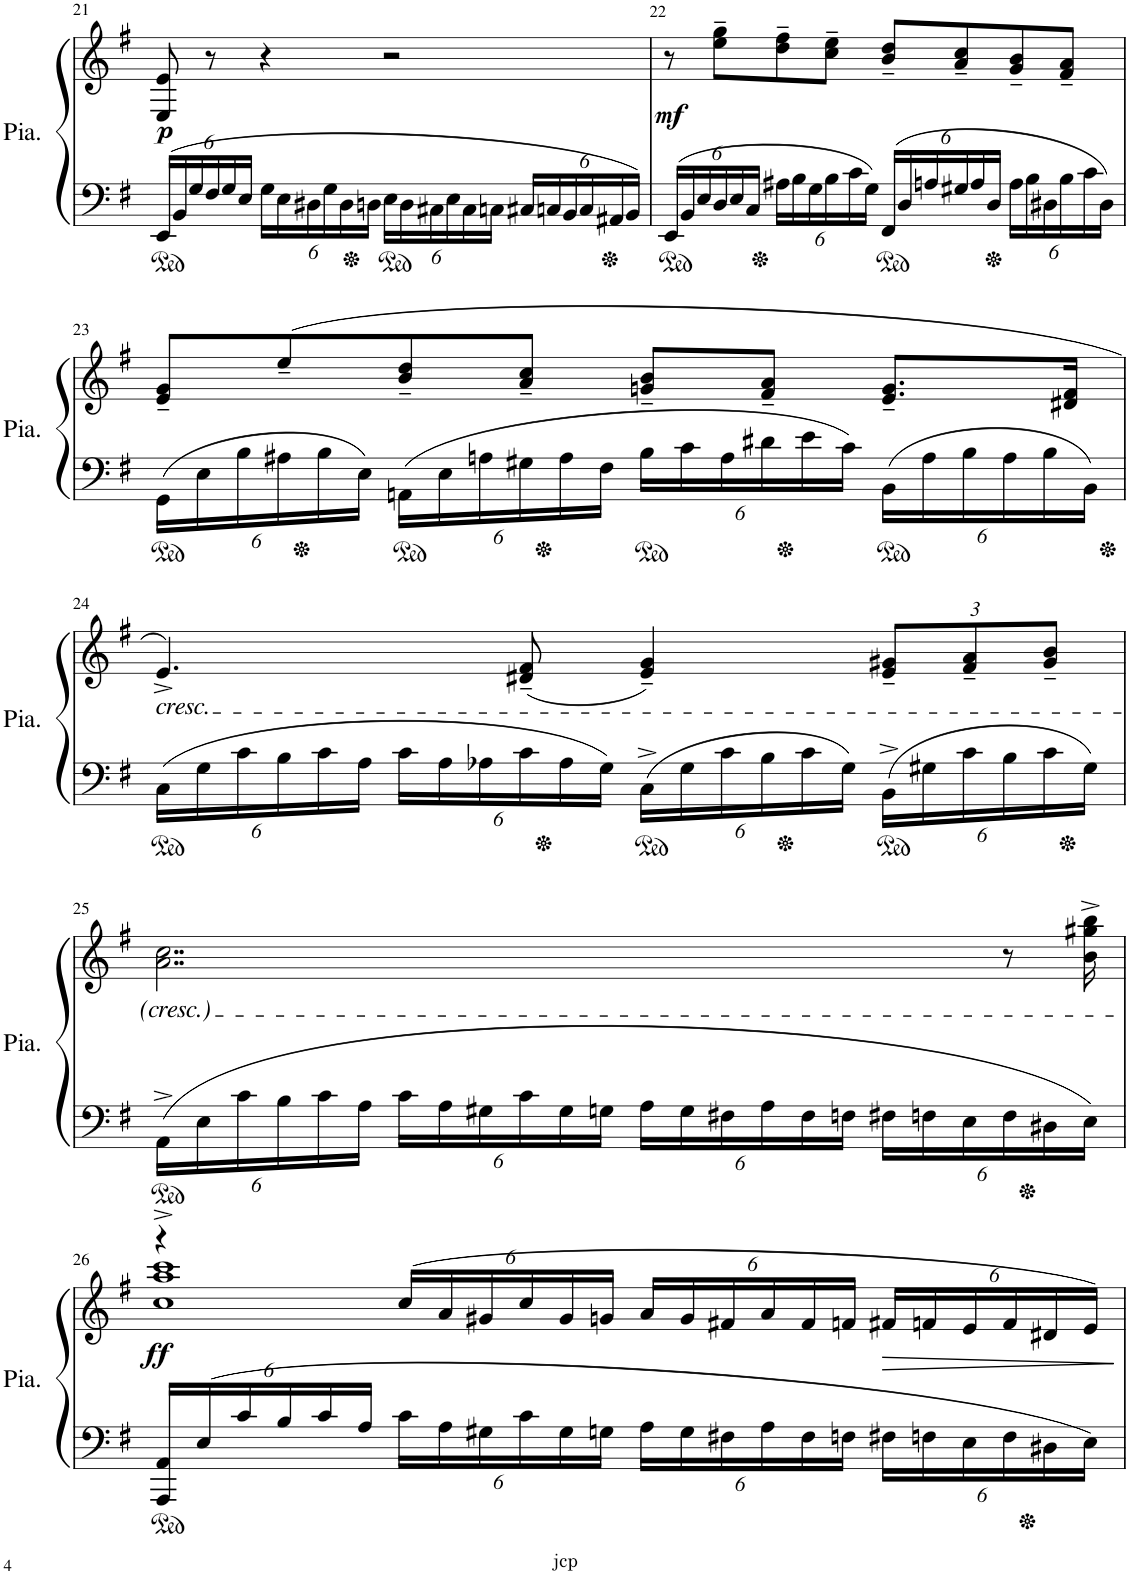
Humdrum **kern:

**kern	**kern	**dynam
*part1	*part1	*part1
*staff2	*staff1	*staff1/2
*I"Piano	*	*
*I'Pia.	*	*
!!LO:PB:g=z
*clefF4	*clefG2	*
*k[f#]	*k[f#]	*
*M4/4	*M4/4	*
*met(c)	*met(c)	*
*Xbrackettup	*	*
=21	=21	=21
!	!	!LO:DY:b
24EE/LL	8E/ 8e/	p
24BB/	.	.
24G/	.	.
24F#/	8r	.
24G/	.	.
24E/JJ	.	.
24G\LL	4r	.
24E\	.	.
24D#X\	.	.
24G\	.	.
24D#\	.	.
24Dn\JJ	.	.
24E\LL	2r	.
24D\	.	.
24C#X\	.	.
24E\	.	.
24C#\	.	.
24Cn\JJ	.	.
24C#X/LL	.	.
24Cn/	.	.
24BB/	.	.
24C/	.	.
24AA#X/	.	.
24BB/JJ	.	.
=22	=22	=22
!	!	!LO:DY:b
24EE/LL	8r	mf
24BB/	.	.
24E/	.	.
24D/	8ee\~ 8gg\~L	.
24E/	.	.
24C/JJ	.	.
24A#X\LL	8dd\~ 8ff#\~	.
24B\	.	.
24G\	.	.
24B\	8cc\~ 8ee\~J	.
24c\	.	.
24G\JJ	.	.
24FF#/LL	8b/~ 8dd/~L	.
24D/	.	.
24An/	.	.
24G#X/	8a/~ 8cc/~	.
24A/	.	.
24D/JJ	.	.
24A\LL	8g/~ 8b/~	.
24B\	.	.
24D#X\	.	.
24B\	8f#/~ 8a/~J	.
24c\	.	.
24D#\JJ	.	.
!!LO:LB:g=z
=23	=23	=23
24GG\LL	8e/~ 8g/~L	.
24E\	.	.
24B\	.	.
24A#X\	(>8ee~/	.
24B\	.	.
24E\JJ	.	.
24AAn\LL	8b/~ 8dd/~	.
24E\	.	.
24An\	.	.
24G#X\	8a/~ 8cc/~J	.
24A\	.	.
24F#\JJ	.	.
24B\LL	8gn/~ 8b/~L	.
24c\	.	.
24A\	.	.
24d#X\	8f#/~ 8a/~J	.
24e\	.	.
24c\JJ	.	.
24BB\LL	8.e/~ 8.g/~L	.
24A\	.	.
24B\	.	.
24A\	.	.
24B\	.	.
.	16d#X/ 16f#/Jk	.
24BB\JJ	.	.
!!LO:LB:g=z
=24	=24	=24
!	!LO:TX:b:i:t=cresc.	!
24C\LL	4.e^/)	.
24G\	.	.
24c\	.	.
24B\	.	.
24c\	.	.
24A\JJ	.	.
24c\LL	.	.
24A\	.	.
24A-X\	.	.
24c\	(8d#X/~ 8f#/~	.
24A-\	.	.
24G\JJ	.	.
24C^\LL	4e/~ 4g/~)	.
24G\	.	.
24c\	.	.
24B\	.	.
24c\	.	.
24G\JJ	.	.
*	*Xbrackettup	*
24BB^\LL	12e/~ 12g#X/~L	.
24G#X\	.	.
24c\	12f#/~ 12a/~	.
24B\	.	.
24c\	12g#/~ 12b/~J	.
24G#\JJ	.	.
!!LO:LB:g=z
=25	=25	=25
24AA^\LL	2..a\ 2..cc\	.
24E\	.	.
24c\	.	.
24B\	.	.
24c\	.	.
24A\JJ	.	.
24c\LL	.	.
24A\	.	.
24G#X\	.	.
24c\	.	.
24G#\	.	.
24Gn\JJ	.	.
24A\LL	.	.
24G\	.	.
24F#X\	.	.
24A\	.	.
24F#\	.	.
24Fn\JJ	.	.
24F#X\LL	.	.
24Fn\	.	.
24E\	.	.
*	*brackettup	*
24F\	12r	.
24D#X\	.	.
24E\JJ	24b\^ 24gg#X\^ 24bb\^	.
!!LO:LB:g=z
=26	=26	=26
*	*^	*
!	!	!	!LO:DY:b
24AAA/ 24AA/LL	4r	1cc^> 1aa^> 1ccc^>	ff
24E/	.	.	.
24c/	.	.	.
24B/	.	.	.
24c/	.	.	.
24A/JJ	.	.	.
*	*Xbrackettup	*	*
24c\LL	(24cc/LL	.	.
24A\	24a/	.	.
24G#X\	24g#X/	.	.
24c\	24cc/	.	.
24G#\	24g#/	.	.
24Gn\JJ	24gn/JJ	.	.
24A\LL	24a/LL	.	.
24G\	24g/	.	.
24F#X\	24f#X/	.	.
24A\	24a/	.	.
24F#\	24f#/	.	.
24Fn\JJ	24fn/JJ	.	.
!	!	!	!LO:HP:b
24F#X\LL	24f#X/LL	.	>
24Fn\	24fn/	.	.
24E\	24e/	.	.
24F\	24f/	.	.
24D#X\	24d#X/	.	.
24E\JJ	24e/JJ)	.	.
*	*v	*v	*
.	.	]
=	=	=
*-	*-	*-
